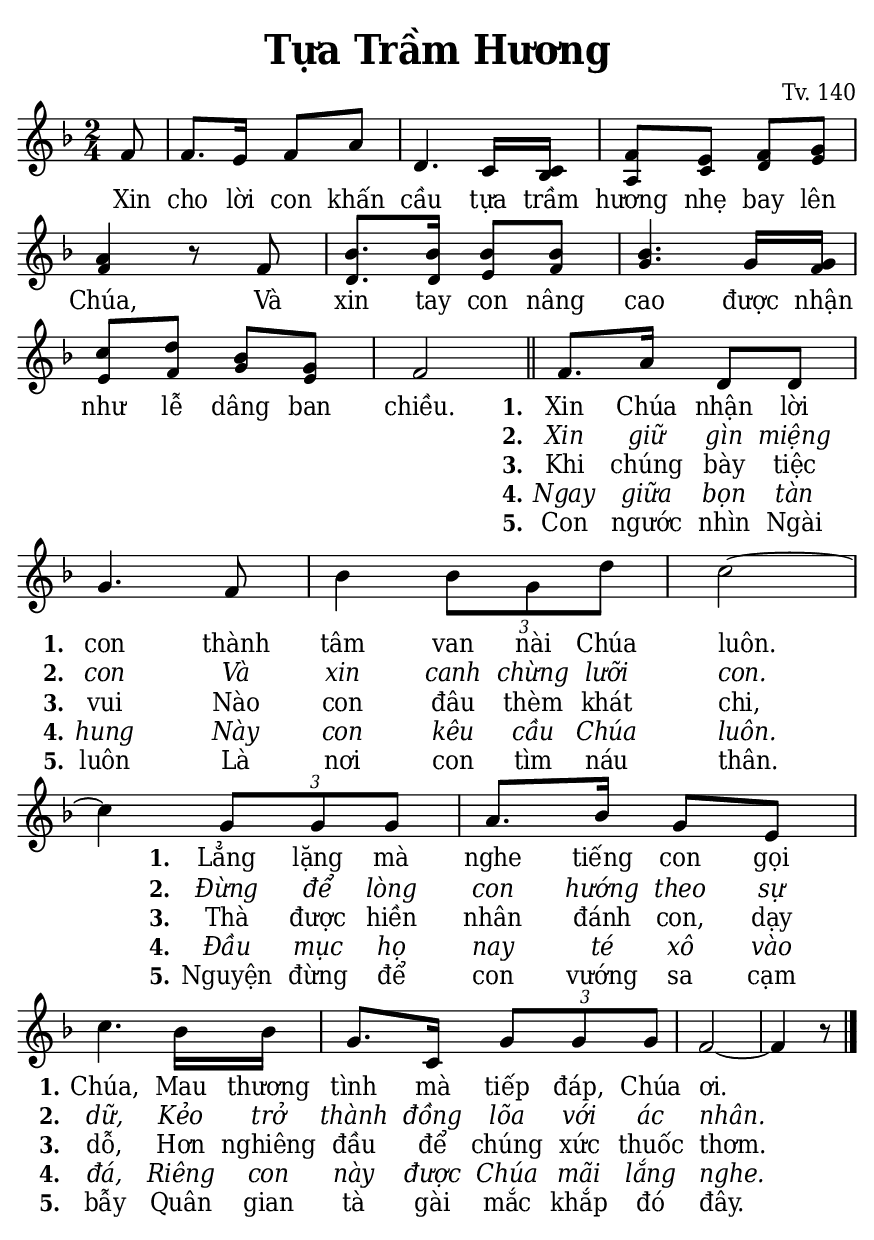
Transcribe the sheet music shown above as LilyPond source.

% Cài đặt chung\
\version "2.22.1"
\include "english.ly"

\header {
  title = \markup { \fontsize #1 "Tựa Trầm Hương" }
  composer = "Tv. 140"
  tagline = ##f
}

% Nhạc phiên khúc
nhacPhienKhucSop = \relative c' {
  \partial 8 f8 |
  f8. e16 f8 a |
  d,4. c16 c |
  f8 e f g |
  a4 r8 f |
  bf8. bf16 bf8 bf |
  bf4. g16 g |
  c8 d bf g |
  f2 \bar "||"
  
  f8. a16 d,8 d |
  g4. f8 |
  bf4 \tuplet 3/2 { bf8 g d' } |
  c2 ~ |
  c4 \tuplet 3/2 { g8 g g } |
  a8. bf16 g8 e |
  c'4. bf16 bf |
  g8. c,16 \tuplet 3/2 { g'8 g g } |
  f2 ~ |
  f4 r8 \bar "|."
}

nhacPhienKhucAlto = \relative c' {
  f8 |
  f8. e16 f8 a |
  d,4. c16 bf |
  a8 c d e |
  f4 r8 f |
  d8. d16 e8 f |
  g4. g16 f |
  e8 f g e |
  f2
}

% Lời phiên khúc
loiPhienKhucSop = \lyrics {
  %\set stanza = "ĐK:"
  Xin cho lời con khấn cầu
  tựa trầm hương nhẹ bay lên Chúa,
  Và xin tay con nâng cao
  được nhận như lễ dâng ban chiều.
  <<
    {
      \set stanza = "1."
      Xin Chúa nhận lời con thành tâm van nài Chúa luôn.
      Lẳng lặng mà nghe tiếng con gọi Chúa,
      Mau thương tình mà tiếp đáp, Chúa ơi.
    }
    \new Lyrics {
	    \set associatedVoice = "beSop"
	    \set stanza = "2."
      \override Lyrics.LyricText.font-shape = #'italic
	    Xin giữ gìn miệng con
	    Và xin canh chừng lưỡi con.
	    Đừng để lòng con hướng theo sự dữ,
	    Kẻo trở thành đồng lõa với ác nhân.
    }
    \new Lyrics {
	    \set associatedVoice = "beSop"
	    \set stanza = "3."
	    Khi chúng bày tiệc vui
	    Nào con đâu thèm khát chi,
	    Thà được hiền nhân đánh con, dạy dỗ,
	    Hơn nghiêng đầu để chúng xức thuốc thơm.
    }
    \new Lyrics {
	    \set associatedVoice = "beSop"
	    \set stanza = "4."
      \override Lyrics.LyricText.font-shape = #'italic
	    Ngay giữa bọn tàn hung
	    Này con kêu cầu Chúa luôn.
	    Đầu mục họ nay té xô vào đá,
	    Riêng con này được Chúa mãi lắng nghe.
    }
    \new Lyrics {
	    \set associatedVoice = "beSop"
	    \set stanza = "5."
	    Con ngước nhìn Ngài luôn
	    Là nơi con tìm náu thân.
	    Nguyện đừng để con vướng sa cạm bẫy
	    Quân gian tà gài mắc khắp đó đây.
    }
  >>
}

% Dàn trang
\paper {
  #(set-paper-size "a5")
  top-margin = 3\mm
  bottom-margin = 3\mm
  left-margin = 3\mm
  right-margin = 3\mm
  indent = #0
  #(define fonts
	 (make-pango-font-tree "Deja Vu Serif Condensed"
	 		       "Deja Vu Serif Condensed"
			       "Deja Vu Serif Condensed"
			       (/ 20 20)))
  print-page-number = ##f
  page-count = #1
}

TongNhip = {
  \key f \major \time 2/4
  \set Timing.beamExceptions = #'()
  \set Timing.baseMoment = #(ly:make-moment 1/4)
}

% mã nguồn cho những chức năng chưa hỗ trợ trong phiên bản lilypond hiện tại
% cung cấp bởi cộng đồng lilypond khi gửi email đến lilypond-user@gnu.org
% Đổi kích thước nốt cho bè phụ
notBePhu =
#(define-music-function (font-size music) (number? ly:music?)
   (for-some-music
     (lambda (m)
       (if (music-is-of-type? m 'rhythmic-event)
           (begin
             (set! (ly:music-property m 'tweaks)
                   (cons `(font-size . ,font-size)
                         (ly:music-property m 'tweaks)))
             #t)
           #f))
     music)
   music)

% in số phiên khúc trên mỗi dòng
#(define (add-grob-definition grob-name grob-entry)
    (set! all-grob-descriptions
          (cons ((@@ (lily) completize-grob-entry)
                 (cons grob-name grob-entry))
                all-grob-descriptions)))

#(add-grob-definition
   'StanzaNumberSpanner
   `((direction . ,LEFT)
     (font-series . bold)
     (padding . 1)
     (side-axis . ,X)
     (stencil . ,ly:text-interface::print)
     (X-offset . ,ly:side-position-interface::x-aligned-side)
     (Y-extent . ,grob::always-Y-extent-from-stencil)
     (meta . ((class . Spanner)
              (interfaces . (font-interface
                             side-position-interface
                             stanza-number-interface
                             text-interface))))))

\layout {
   \context {
     \Global
     \grobdescriptions #all-grob-descriptions
   }
   \context {
     \Score
     \remove Stanza_number_align_engraver
     \consists
       #(lambda (context)
          (let ((texts '())
                (syllables '()))
            (make-engraver
             (acknowledgers
              ((stanza-number-interface engraver grob source-engraver)
                 (set! texts (cons grob texts)))
              ((lyric-syllable-interface engraver grob source-engraver)
                 (set! syllables (cons grob syllables))))
             ((stop-translation-timestep engraver)
                (for-each
                 (lambda (text)
                   (for-each
                    (lambda (syllable)
                      (ly:pointer-group-interface::add-grob text
'side-support-elements syllable))
                    syllables))
                 texts)
                (set! syllables '())))))
   }
   \context {
     \Lyrics
     \remove Stanza_number_engraver
     \consists
       #(lambda (context)
          (let ((text #f)
                (last-stanza #f))
            (make-engraver
             ((process-music engraver)
                (let ((stanza (ly:context-property context 'stanza #f)))
                  (if (and stanza (not (equal? stanza last-stanza)))
                      (let ((column (ly:context-property context
'currentCommandColumn)))
                        (set! last-stanza stanza)
                        (if text
                            (ly:spanner-set-bound! text RIGHT column))

                        (set! text (ly:engraver-make-grob engraver
'StanzaNumberSpanner '()))
                        (ly:grob-set-property! text 'text stanza)
                        (ly:spanner-set-bound! text LEFT column)))))
             ((finalize engraver)
                (if text
                    (let ((column (ly:context-property context
'currentCommandColumn)))
                      (ly:spanner-set-bound! text RIGHT column)))))))
     \override StanzaNumberSpanner.horizon-padding = 10000
   }
}
% kết thúc mã nguồn

\score {
  \new ChoirStaff <<
    \new Staff \with {
        \consists "Merge_rests_engraver"
        printPartCombineTexts = ##f
      }
      <<
      \new Voice \TongNhip \partCombine 
        \nhacPhienKhucSop
        \notBePhu -1 { \nhacPhienKhucAlto }
      \new NullVoice = beSop \nhacPhienKhucSop
      \new Lyrics \lyricsto beSop \loiPhienKhucSop
      >>
  >>
  \layout {
    \override Lyrics.LyricSpace.minimum-distance = #1.5
    \override Score.BarNumber.break-visibility = ##(#f #f #f)
    \override Score.SpacingSpanner.uniform-stretching = ##t
  } 
}
